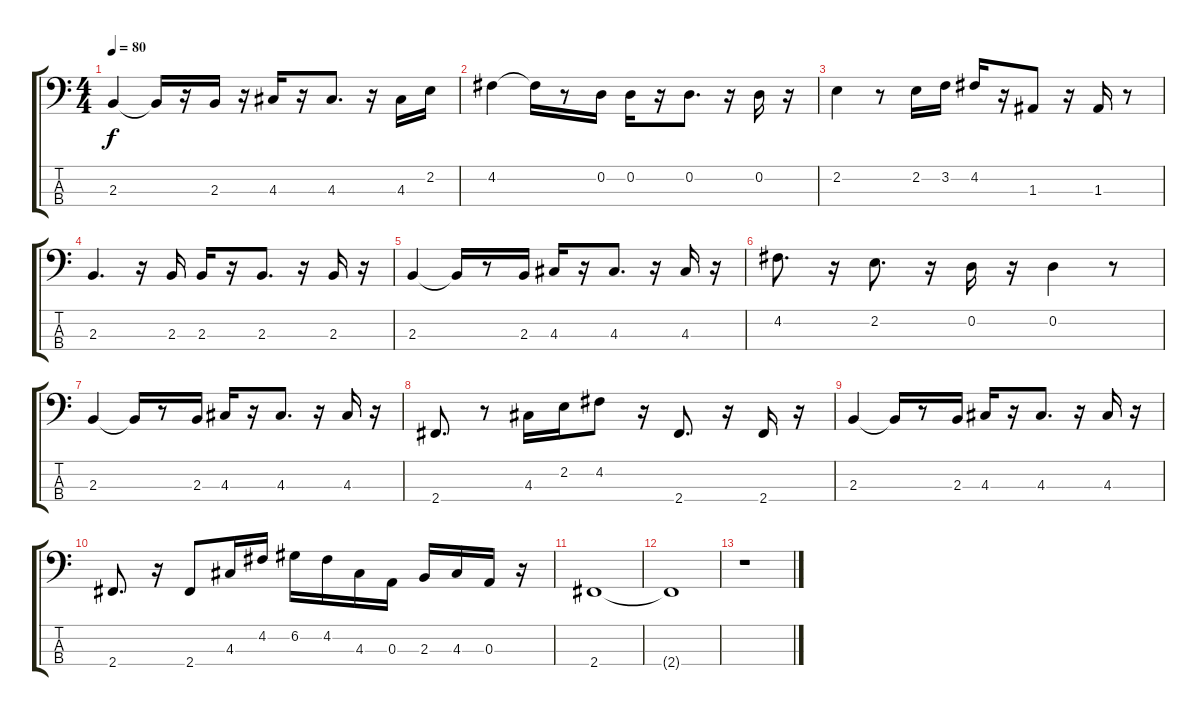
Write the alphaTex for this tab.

\track "" {instrument electricbassfinger}
\staff {score tabs}
\tuning (G2 D2 A1 E1) {hide}
\ts (4 4)
\tempo 80
\clef f4
\ks c
2.3.4{dy f} 2.3{t}.16 r.16 2.3.16 r.16 4.3.16 r.16 4.3.8{d} r.16 4.3.16 2.2.16 |
4.2.4 4.2{t}.16 r.8 0.2.16 0.2.16 r.16 0.2.8{d} r.16 0.2.16 r.16 |
2.2.4 r.8 2.2.16 3.2.16 4.2.16 r.16 1.3.8 r.16 1.3.16 r.8 |
2.3.4{d} r.16 2.3.16 2.3.16 r.16 2.3.8{d} r.16 2.3.16 r.16 |
2.3.4 2.3{t}.16 r.8 2.3.16 4.3.16 r.16 4.3.8{d} r.16 4.3.16 r.16 |
4.2.8{d} r.16 2.2.8{d} r.16 0.2.16 r.16 0.2.4 r.8 |
2.3.4 2.3{t}.16 r.8 2.3.16 4.3.16 r.16 4.3.8{d} r.16 4.3.16 r.16 |
2.4.8{d} r.8 4.3.16 2.2.16 4.2.8 r.16 2.4.8{d} r.16 2.4.16 r.16 |
2.3.4 2.3{t}.16 r.8 2.3.16 4.3.16 r.16 4.3.8{d} r.16 4.3.16 r.16 |
2.4.8{d} r.16 2.4.8 4.3.16 4.2.16 6.2.16 4.2.16 4.3.16 0.3.16 2.3.16 4.3.16 0.3.16 r.16 |
2.4.1 |
2.4{t}.1 |
r.1
